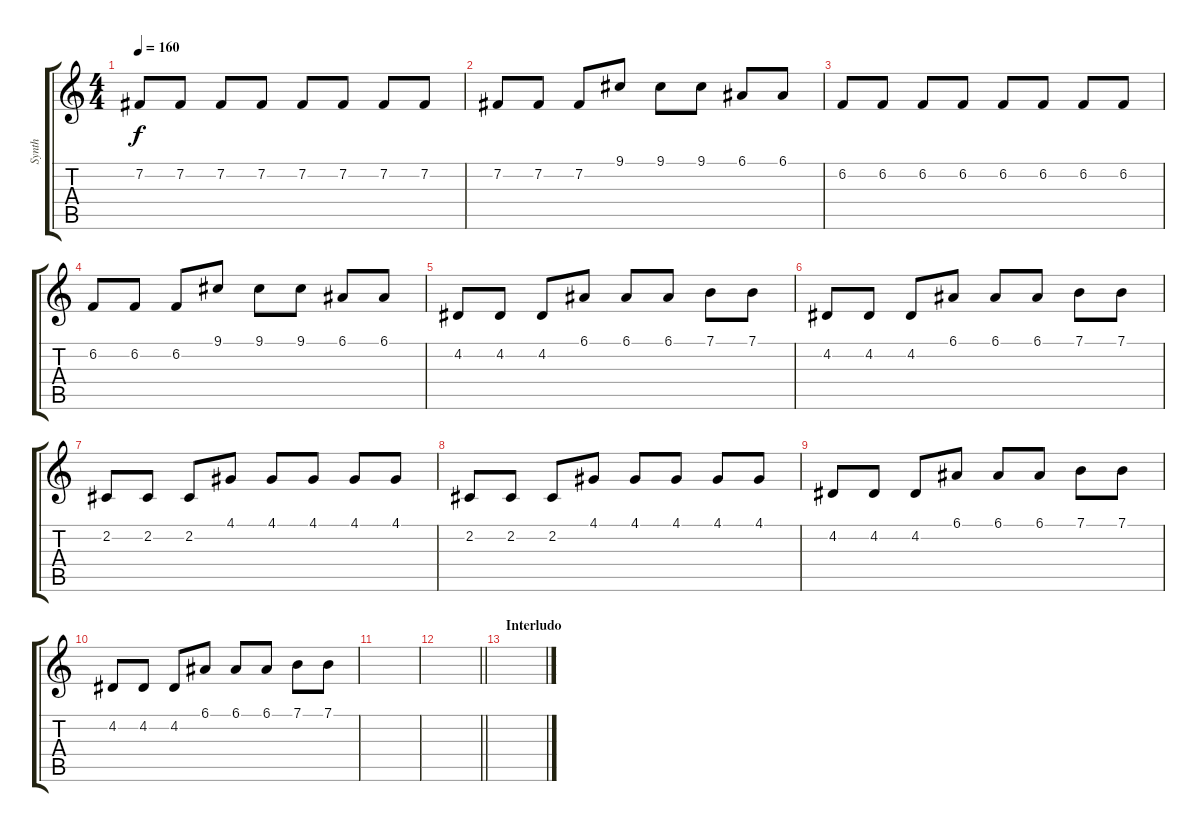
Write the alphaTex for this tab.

\track ("Synth" "Synth") {instrument pad2warm}
\staff {score tabs}
\tuning (E4 B3 G3 D3 A2 E2) {hide}
\ts (4 4)
\tempo 160
\clef g2
\ks c
7.2.8{dy f} 7.2.8 7.2.8 7.2.8 7.2.8 7.2.8 7.2.8 7.2.8 |
7.2.8 7.2.8 7.2.8 9.1.8 9.1.8 9.1.8 6.1.8 6.1.8 |
6.2.8 6.2.8 6.2.8 6.2.8 6.2.8 6.2.8 6.2.8 6.2.8 |
6.2.8 6.2.8 6.2.8 9.1.8 9.1.8 9.1.8 6.1.8 6.1.8 |
4.2.8 4.2.8 4.2.8 6.1.8 6.1.8 6.1.8 7.1.8 7.1.8 |
4.2.8 4.2.8 4.2.8 6.1.8 6.1.8 6.1.8 7.1.8 7.1.8 |
2.2.8 2.2.8 2.2.8 4.1.8 4.1.8 4.1.8 4.1.8 4.1.8 |
2.2.8 2.2.8 2.2.8 4.1.8 4.1.8 4.1.8 4.1.8 4.1.8 |
4.2.8 4.2.8 4.2.8 6.1.8 6.1.8 6.1.8 7.1.8 7.1.8 |
4.2.8 4.2.8 4.2.8 6.1.8 6.1.8 6.1.8 7.1.8 7.1.8 |
|
\barLineRight lightlight
|
\section ("" "Interludo")
